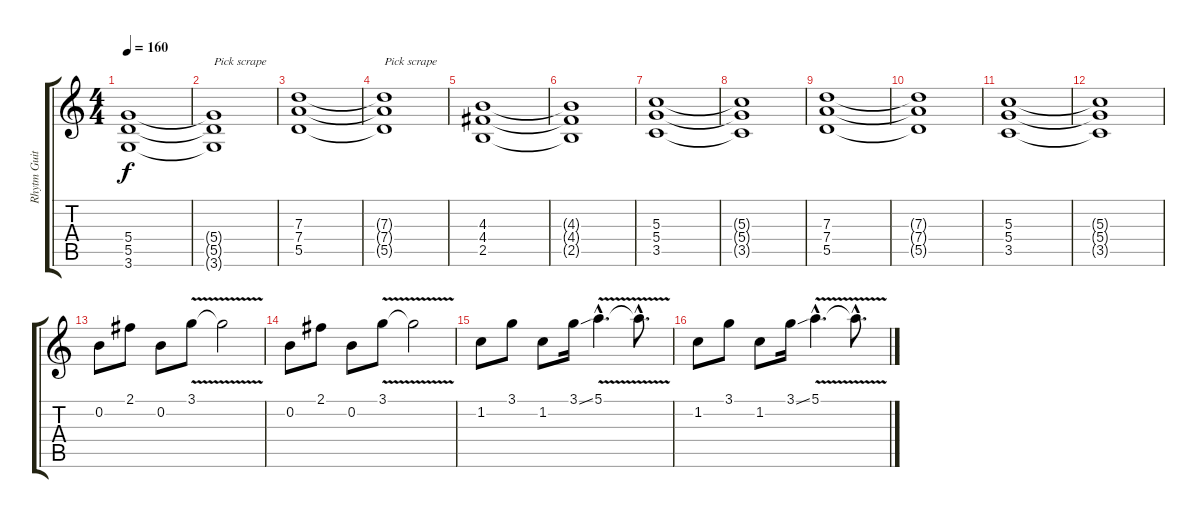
\track ("Rhytm Guitar" "Rhytm Guit") {instrument overdrivenguitar}
\staff {score tabs}
\tuning (E4 B3 G3 D3 A2 E2) {hide}
\ts (4 4)
\tempo 160
\clef g2
\ks c
(5.4 5.5 3.6).1{dy f} |
(5.4{t} 5.5{t} 3.6{t}).1{txt "Pick scrape"} |
(7.3 7.4 5.5).1 |
(7.3{t} 7.4{t} 5.5{t}).1{txt "Pick scrape"} |
(4.3 4.4 2.5).1 |
(4.3{t} 4.4{t} 2.5{t}).1 |
(5.3 5.4 3.5).1 |
(5.3{t} 5.4{t} 3.5{t}).1 |
(7.3 7.4 5.5).1 |
(7.3{t} 7.4{t} 5.5{t}).1 |
(5.3 5.4 3.5).1 |
(5.3{t} 5.4{t} 3.5{t}).1 |
0.2.8 2.1.8 0.2.8 3.1{v}.8 3.1{t}.2 |
0.2.8 2.1.8 0.2.8 3.1{v}.8 3.1{t}.2 |
1.2.8 3.1.8 1.2.8 3.1{ss}.16 5.1{v hac}.4{d} 5.1{hac t}.8{d} |
1.2.8 3.1.8 1.2.8 3.1{ss}.16 5.1{v hac}.4{d} 5.1{hac t}.8{d}
